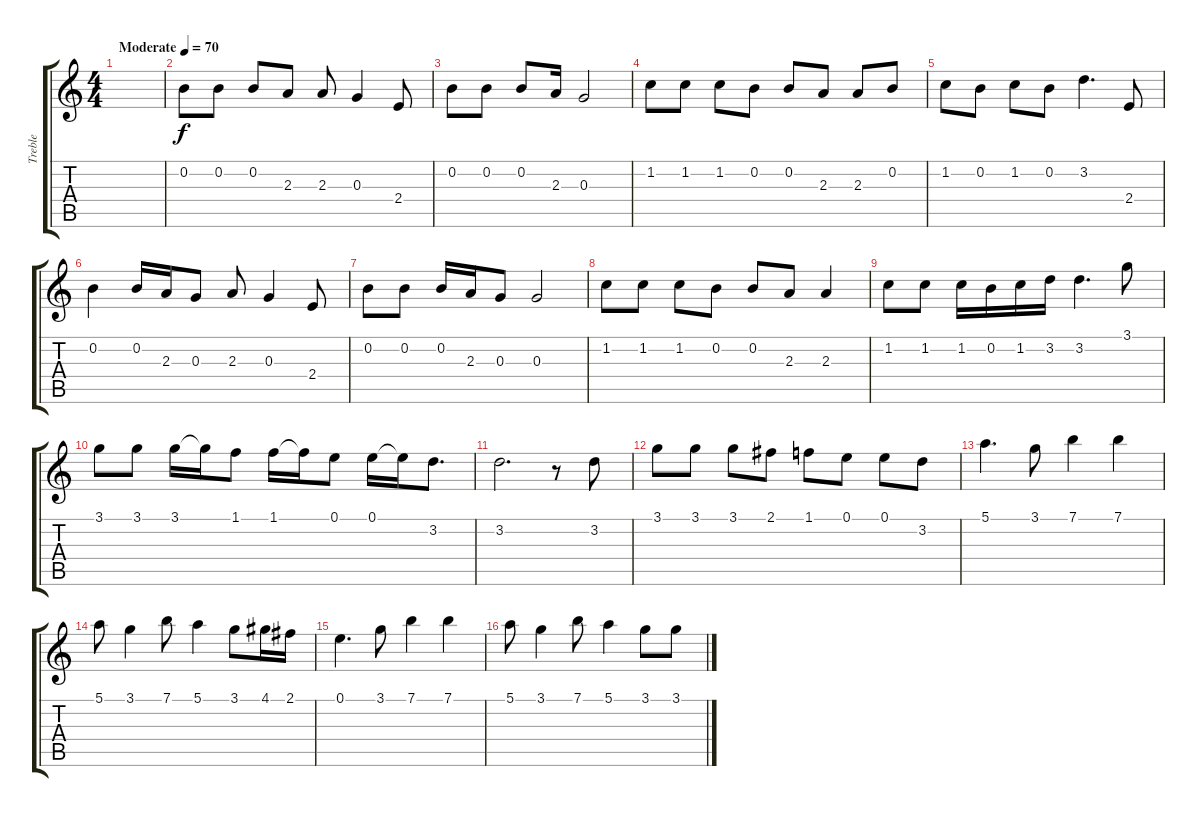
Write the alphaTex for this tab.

\track ("Treble" "Treble") {instrument acousticguitarsteel}
\staff {score tabs}
\tuning (E4 B3 G3 D3 A2 E2) {hide}
\ts (4 4)
\tempo (70 "Moderate")
\clef g2
\ks c
|
0.2.8 0.2.8 0.2.8 2.3.8 2.3.8 0.3.4 2.4.8 |
0.2.8 0.2.8 0.2.8 2.3.16 0.3.2 |
1.2.8 1.2.8 1.2.8 0.2.8 0.2.8 2.3.8 2.3.8 0.2.8 |
1.2.8 0.2.8 1.2.8 0.2.8 3.2.4{d} 2.4.8 |
0.2.4 0.2.16 2.3.16 0.3.8 2.3.8 0.3.4 2.4.8 |
0.2.8 0.2.8 0.2.16 2.3.16 0.3.8 0.3.2 |
1.2.8 1.2.8 1.2.8 0.2.8 0.2.8 2.3.8 2.3.4 |
1.2.8 1.2.8 1.2.16 0.2.16 1.2.16 3.2.16 3.2.4{d} 3.1.8 |
3.1.8 3.1.8 3.1.16 3.1{t}.16 1.1.8 1.1.16 1.1{t}.16 0.1.8 0.1.16 0.1{t}.16 3.2.8{d} |
3.2.2{d} r.8 3.2.8 |
3.1.8 3.1.8 3.1.8 2.1.8 1.1.8 0.1.8 0.1.8 3.2.8 |
5.1.4{d} 3.1.8 7.1.4 7.1.4 |
5.1.8 3.1.4 7.1.8 5.1.4 3.1.8 4.1.16 2.1.16 |
0.1.4{d} 3.1.8 7.1.4 7.1.4 |
5.1.8 3.1.4 7.1.8 5.1.4 3.1.8 3.1.8
